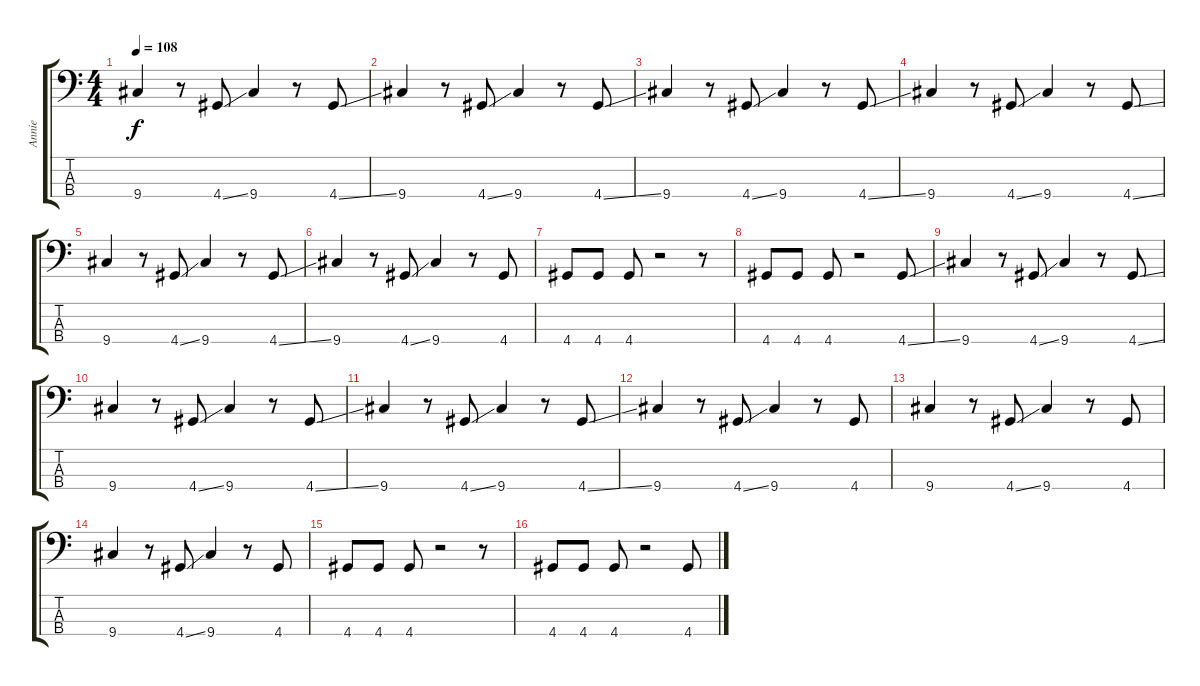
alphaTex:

\track ("Annie" "Annie") {instrument electricbasspick}
\staff {score tabs}
\tuning (G2 D2 A1 E1) {hide}
\ts (4 4)
\tempo 108
\clef f4
\ks c
9.4.4{dy f} r.8 4.4{ss}.8 9.4.4 r.8 4.4{ss}.8 |
9.4.4 r.8 4.4{ss}.8 9.4.4 r.8 4.4{ss}.8 |
9.4.4 r.8 4.4{ss}.8 9.4.4 r.8 4.4{ss}.8 |
9.4.4 r.8 4.4{ss}.8 9.4.4 r.8 4.4{ss}.8 |
9.4.4 r.8 4.4{ss}.8 9.4.4 r.8 4.4{ss}.8 |
9.4.4 r.8 4.4{ss}.8 9.4.4 r.8 4.4.8 |
4.4.8 4.4.8 4.4.8 r.2 r.8 |
4.4.8 4.4.8 4.4.8 r.2 4.4{ss}.8 |
9.4.4 r.8 4.4{ss}.8 9.4.4 r.8 4.4{ss}.8 |
9.4.4 r.8 4.4{ss}.8 9.4.4 r.8 4.4{ss}.8 |
9.4.4 r.8 4.4{ss}.8 9.4.4 r.8 4.4{ss}.8 |
9.4.4 r.8 4.4{ss}.8 9.4.4 r.8 4.4.8 |
9.4.4 r.8 4.4{ss}.8 9.4.4 r.8 4.4.8 |
9.4.4 r.8 4.4{ss}.8 9.4.4 r.8 4.4.8 |
4.4.8 4.4.8 4.4.8 r.2 r.8 |
4.4.8 4.4.8 4.4.8 r.2 4.4.8
